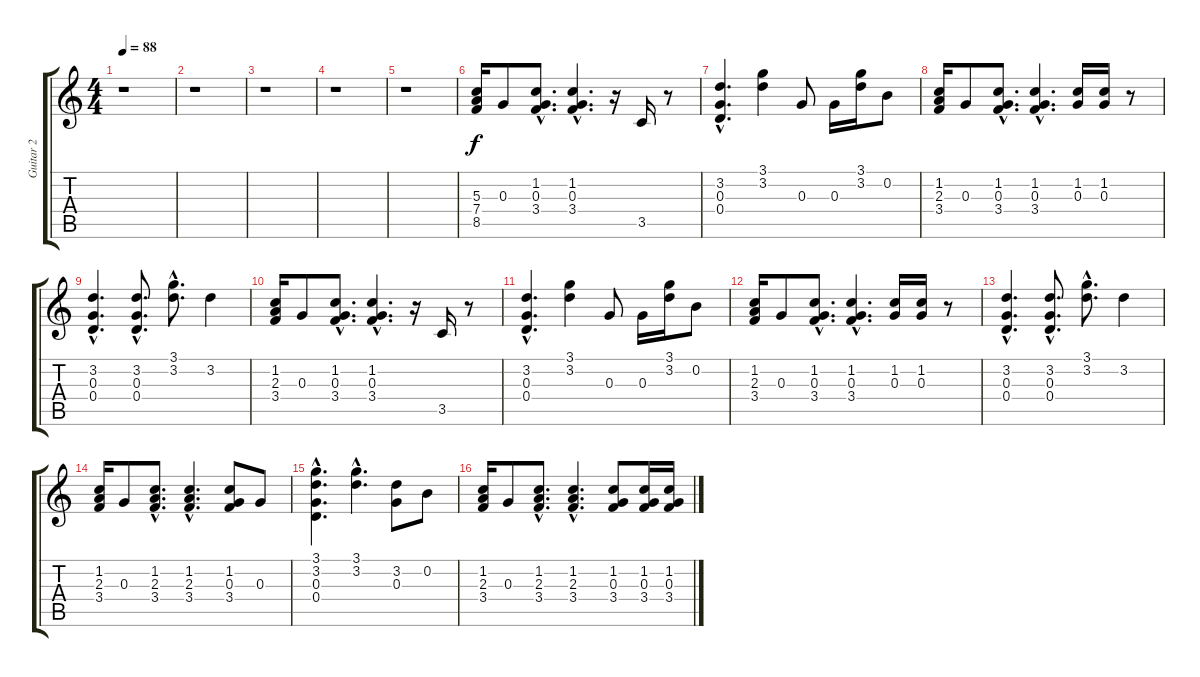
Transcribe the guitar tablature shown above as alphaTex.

\track ("Guitar 2" "Guitar 2") {instrument electricguitarclean}
\staff {score tabs}
\tuning (E4 B3 G3 D3 A2 E2) {hide}
\ts (4 4)
\tempo 88
\clef g2
\ks c
r.1{dy f} |
r.1 |
r.1 |
r.1 |
r.1 |
(5.3 7.4 8.5).16 0.3.8 (1.2{hac} 0.3{hac} 3.4{hac}).8{d} (1.2{hac} 0.3{hac} 3.4{hac}).4{d} r.16 3.5.16 r.8 |
(3.2{hac} 0.3{hac} 0.4{hac}).4{d} (3.1 3.2).4 0.3.8 0.3.16 (3.1 3.2).16 0.2.8 |
(1.2 2.3 3.4).16 0.3.8 (1.2{hac} 0.3{hac} 3.4{hac}).8{d} (1.2{hac} 0.3{hac} 3.4{hac}).4{d} (1.2 0.3).16 (1.2 0.3).16 r.8 |
(3.2{hac} 0.3{hac} 0.4{hac}).4{d} (3.2{hac} 0.3{hac} 0.4{hac}).8{d} (3.1{hac} 3.2{hac}).8{d} 3.2.4 |
(1.2 2.3 3.4).16 0.3.8 (1.2{hac} 0.3{hac} 3.4{hac}).8{d} (1.2{hac} 0.3{hac} 3.4{hac}).4{d} r.16 3.5.16 r.8 |
(3.2{hac} 0.3{hac} 0.4{hac}).4{d} (3.1 3.2).4 0.3.8 0.3.16 (3.1 3.2).16 0.2.8 |
(1.2 2.3 3.4).16 0.3.8 (1.2{hac} 0.3{hac} 3.4{hac}).8{d} (1.2{hac} 0.3{hac} 3.4{hac}).4{d} (1.2 0.3).16 (1.2 0.3).16 r.8 |
(3.2{hac} 0.3{hac} 0.4{hac}).4{d} (3.2{hac} 0.3{hac} 0.4{hac}).8{d} (3.1{hac} 3.2{hac}).8{d} 3.2.4 |
(1.2 2.3 3.4).16 0.3.8 (1.2{hac} 2.3{hac} 3.4{hac}).8{d} (1.2{hac} 2.3{hac} 3.4{hac}).4{d} (1.2 0.3 3.4).8 0.3.8 |
(3.1{hac} 3.2{hac} 0.3{hac} 0.4{hac}).4{d} (3.1{hac} 3.2{hac}).4{d} (3.2 0.3).8 0.2.8 |
(1.2 2.3 3.4).16 0.3.8 (1.2{hac} 2.3{hac} 3.4{hac}).8{d} (1.2{hac} 2.3{hac} 3.4{hac}).4{d} (1.2 0.3 3.4).8 (1.2 0.3 3.4).16 (1.2 0.3 3.4).16
